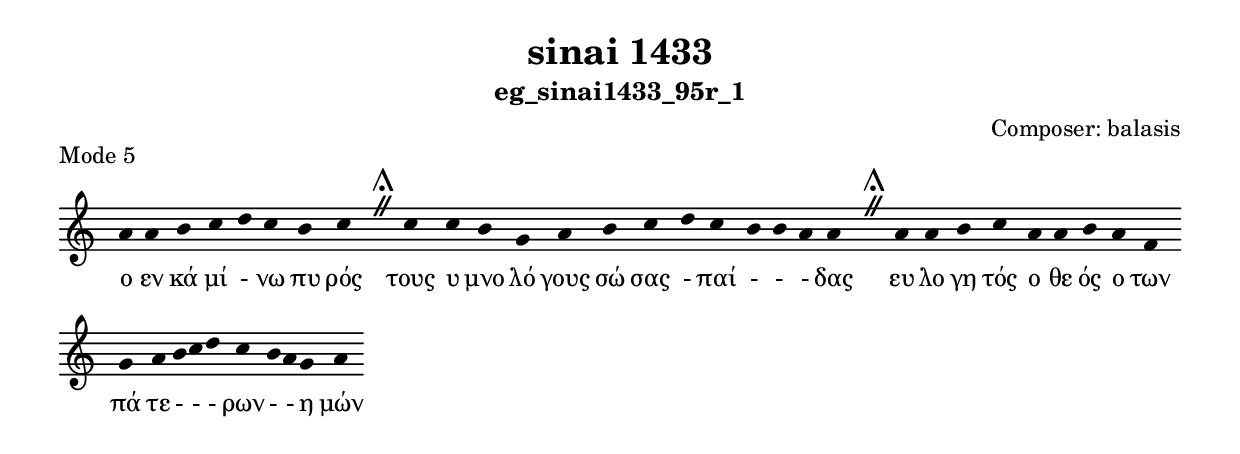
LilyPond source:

\include "gregorian.ly"

	\header {
 	  title = "sinai 1433"
	  subtitle = "eg_sinai1433_95r_1"
	  composer = "Composer: balasis"
	  piece = "Mode 5"
	}

	chant = {
	  a'4 a'4 b'4 c''4 d''4 c''4 b'4 c''4 \divisioMaior
 c''4 c''4 b'4 g'4 a'4 b'4 c''4 d''4 c''4 b'4 b'4 a'4 a'4 \divisioMaior
 a'4 a'4 b'4 c''4 a'4 a'4 b'4 a'4 f'4 g'4 a'4 b'4 c''4 d''4 c''4 b'4 a'4 g'4 a'4\finalis
	}

	verba = \lyricmode {ο εν κά μί - νω πυ ρός 
τους υ μνο λό γους σώ σας - παί -  -  - δας 
ευ λο γη τός ο θε ός ο των πά τε -  -  - ρων -  - η μών 
	}


	\score {
	  \new Staff <<
	  \new Voice = "melody" \chant
	  \new Lyrics = "one" \lyricsto melody \verba
	  >>
	  \layout {
	    \context {
	      \Staff
	      \remove "Time_signature_engraver"
	      \remove "Bar_engraver"
	    }
	    \context {
	      \Voice
	      \remove "Stem_engraver"
	    }
	  }
	}